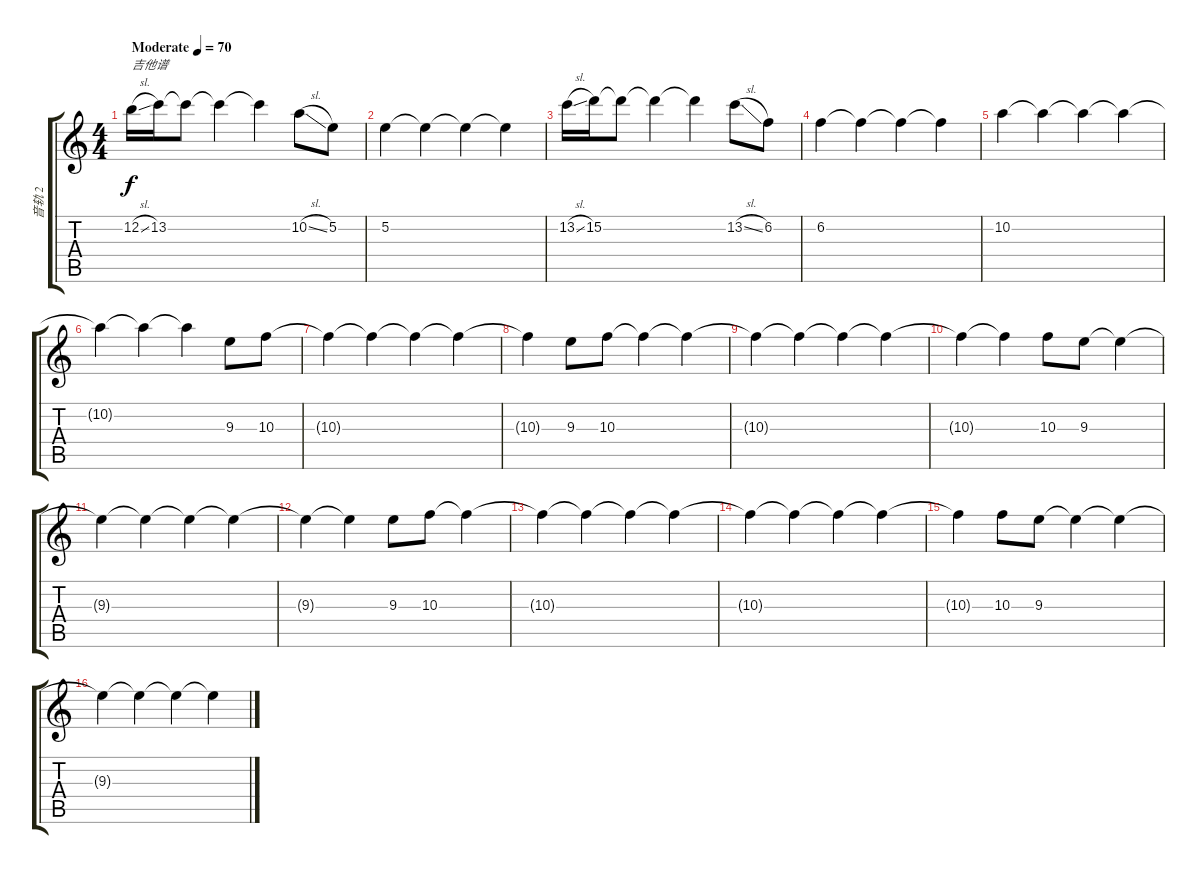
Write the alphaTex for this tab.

\track ("音轨 2" "音轨 2") {instrument acousticguitarsteel}
\staff {score tabs}
\tuning (E4 B3 G3 D3 A2 E2) {hide}
\ts (4 4)
\tempo (70 "Moderate")
\clef g2
\ks c
12.2{sl}.16{txt "吉他谱" dy f instrument acousticguitarsteel} 13.2.16 13.2{t}.8 13.2{t}.4 13.2{t}.4 10.2{sl}.8 5.2.8 |
5.2.4 5.2{t}.4 5.2{t}.4 5.2{t}.4 |
13.2{sl}.16 15.2.16 15.2{t}.8 15.2{t}.4 15.2{t}.4 13.2{sl}.8 6.2.8 |
6.2.4 6.2{t}.4 6.2{t}.4 6.2{t}.4 |
10.2.4 10.2{t}.4 10.2{t}.4 10.2{t}.4 |
10.2{t}.4 10.2{t}.4 10.2{t}.4 9.3.8 10.3.8 |
10.3{t}.4 10.3{t}.4 10.3{t}.4 10.3{t}.4 |
10.3{t}.4 9.3.8 10.3.8 10.3{t}.4 10.3{t}.4 |
10.3{t}.4 10.3{t}.4 10.3{t}.4 10.3{t}.4 |
10.3{t}.4 10.3{t}.4 10.3.8 9.3.8 9.3{t}.4 |
9.3{t}.4 9.3{t}.4 9.3{t}.4 9.3{t}.4 |
9.3{t}.4 9.3{t}.4 9.3.8 10.3.8 10.3{t}.4 |
10.3{t}.4 10.3{t}.4 10.3{t}.4 10.3{t}.4 |
10.3{t}.4 10.3{t}.4 10.3{t}.4 10.3{t}.4 |
10.3{t}.4 10.3.8 9.3.8 9.3{t}.4 9.3{t}.4 |
9.3{t}.4 9.3{t}.4 9.3{t}.4 9.3{t}.4
